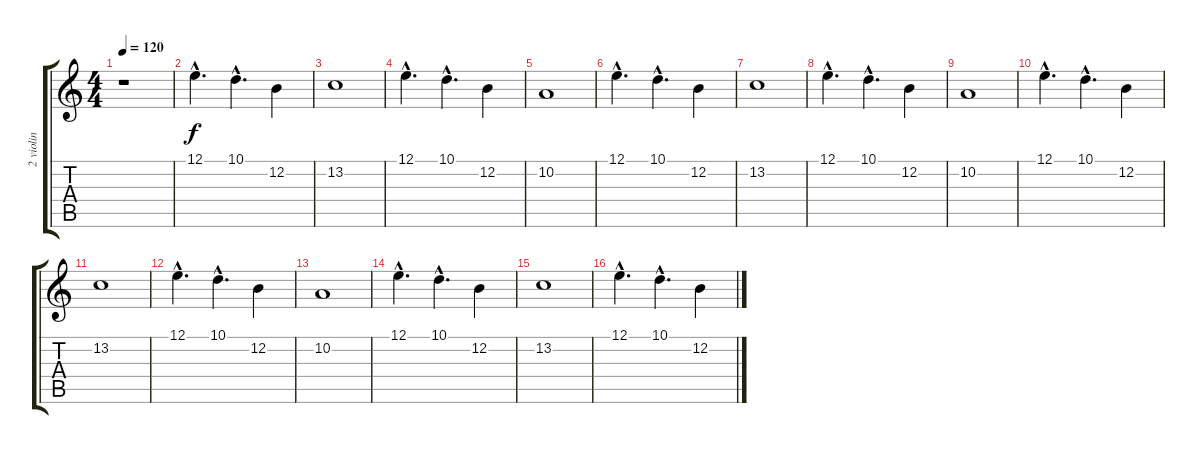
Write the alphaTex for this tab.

\track ("2 violin" "2 violin") {instrument stringensemble1}
\staff {score tabs}
\tuning (E4 B3 G3 D3 A2 E2) {hide}
\ts (4 4)
\tempo 120
\clef g2
\ks c
r.1{dy f} |
12.1{hac}.4{d} 10.1{hac}.4{d} 12.2.4 |
13.2.1 |
12.1{hac}.4{d} 10.1{hac}.4{d} 12.2.4 |
10.2.1 |
12.1{hac}.4{d} 10.1{hac}.4{d} 12.2.4 |
13.2.1 |
12.1{hac}.4{d} 10.1{hac}.4{d} 12.2.4 |
10.2.1 |
12.1{hac}.4{d} 10.1{hac}.4{d} 12.2.4 |
13.2.1 |
12.1{hac}.4{d} 10.1{hac}.4{d} 12.2.4 |
10.2.1 |
12.1{hac}.4{d} 10.1{hac}.4{d} 12.2.4 |
13.2.1 |
12.1{hac}.4{d} 10.1{hac}.4{d} 12.2.4
